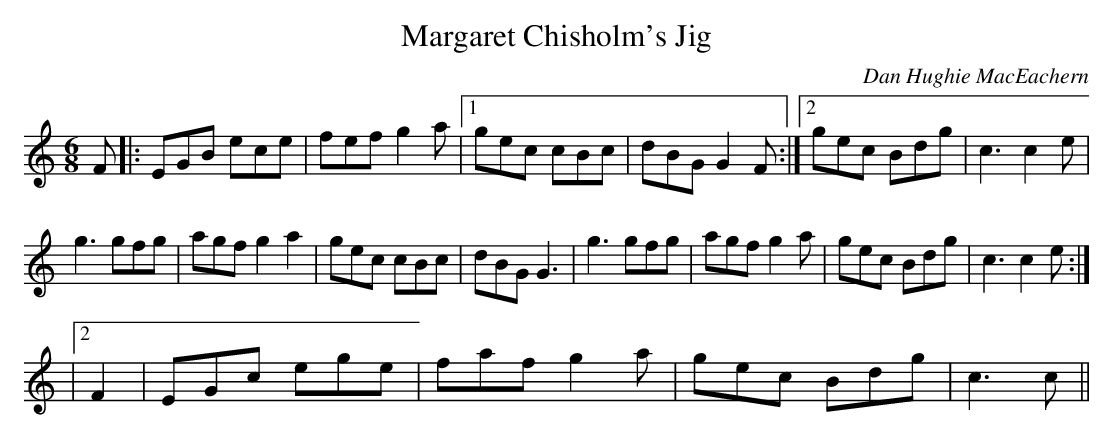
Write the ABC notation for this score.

X:1
T:Margaret Chisholm's Jig
M:6/8
L:1/8
C:Dan Hughie MacEachern
K:C
F|:EGB ece|fef g2 a|1 gec cBc| dBG G2 F:|2 gec Bdg| c3 c2 e|!
g3 gfg| agf g2 a2| gec cBc| dBG G3|
1 g3 gfg| agf g2 a| gec Bdg| c3 c2 e:|!
|2 F2|EGc ege|faf g2 a| gec Bdg| c3 c||
